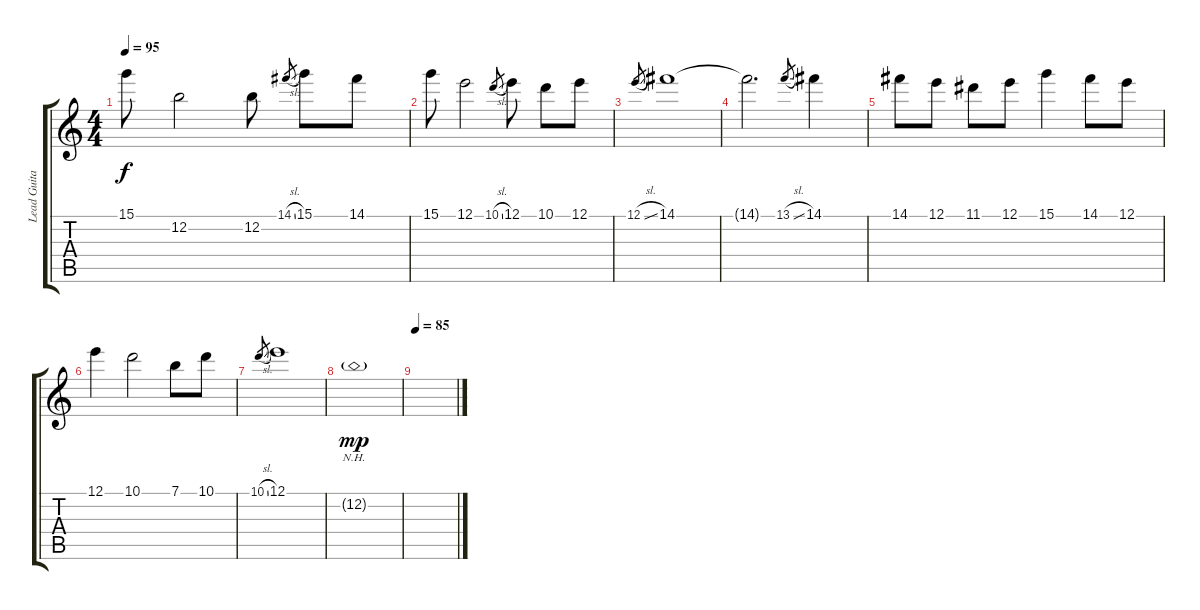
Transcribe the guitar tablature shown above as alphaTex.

\track ("Lead Guitar" "Lead Guita") {instrument acousticguitarsteel}
\staff {score tabs}
\tuning (E4 B3 G3 D3 A2 E2) {hide}
\ts (4 4)
\tempo 95
\clef g2
\ks c
15.1.8{dy f} 12.2.2 12.2.8 14.1{sl}.8{gr} 15.1.8 14.1.8 |
15.1.8 12.1.2 10.1{sl}.8{gr} 12.1.8 10.1.8 12.1.8 |
12.1{sl}.8{gr} 14.1.1 |
14.1{t}.2{d} 13.1{sl}.8{gr} 14.1.4 |
14.1.8 12.1.8 11.1.8 12.1.8 15.1.4 14.1.8 12.1.8 |
12.1.4 10.1.2 7.1.8 10.1.8 |
10.1{sl}.8{gr} 12.1.1 |
12.2{nh g}.1{dy mp} |
\tempo 85
